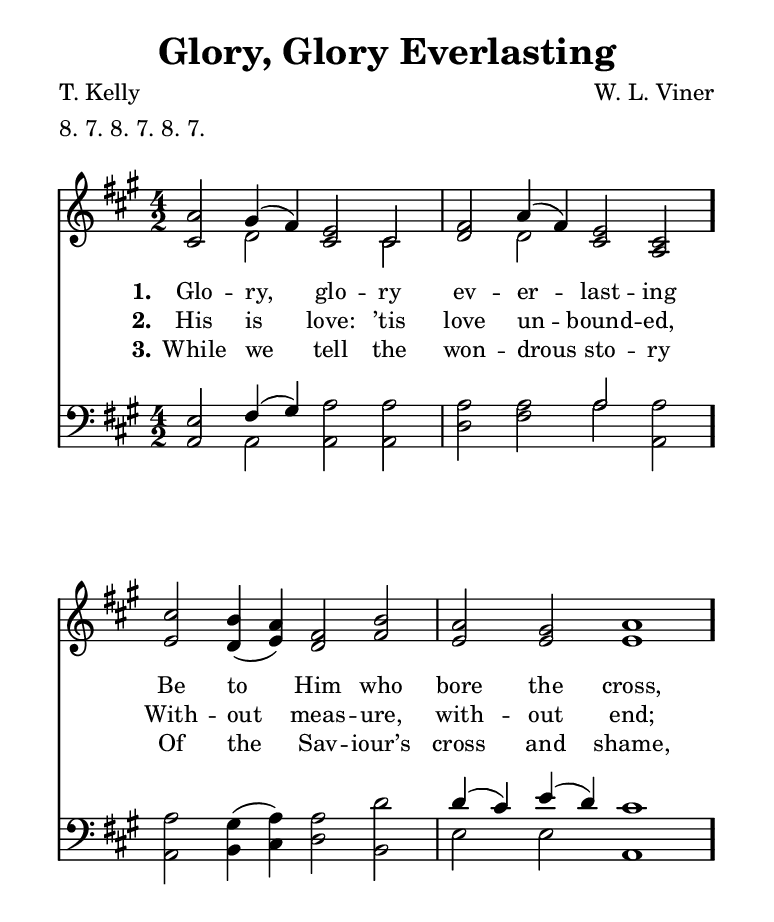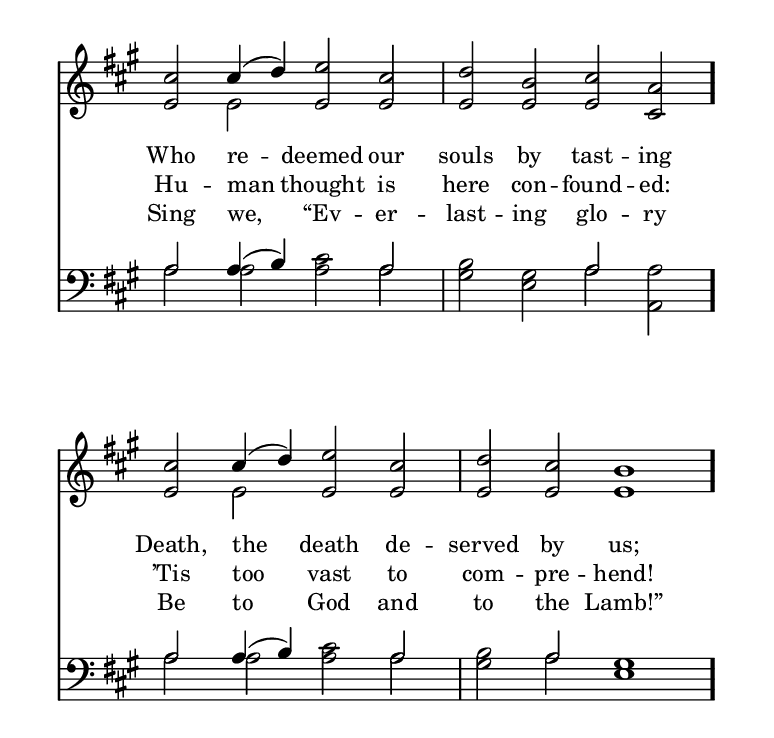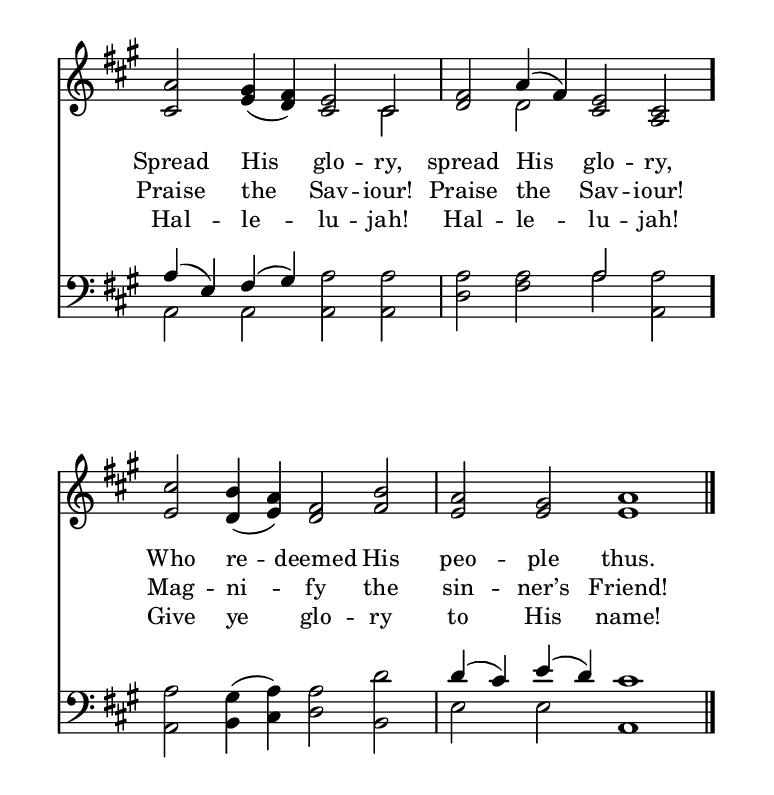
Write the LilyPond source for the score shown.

\include "common/global.ily"
\paper {
  \include "common/paper.ily"
  ragged-bottom = ##t
  system-system-spacing.padding = 11
}

\header{
  hymnnumber = "291"
  title = "Glory, Glory Everlasting"
  tunename = "Melbourne"
  meter = "8. 7. 8. 7. 8. 7." % original has 8. 7. 8. 7. 4. 7
  poet = "T. Kelly"
  composer = "W. L. Viner"
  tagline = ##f
}

global = {
  \include "common/overrides.ily"
  \override Staff.TimeSignature.style = #'numbered
  \time 4/2
  \override Score.MetronomeMark.transparent = ##t % hide all fermata changes too
  \tempo 4=140
  \key a \major
  \autoBeamOff
}

notesSoprano = {
\global
\relative c'' {

  a2 gis4( fis) e2 cis | fis a4( fis) e2 cis |
  cis'2 b4( a) fis2 b | a gis a1 |
  cis2 cis4( d) e2 cis | d b cis a |
  cis2 cis4( d) e2 cis | d cis b1 |
  a2 gis4( fis) e2 cis | fis a4( fis) e2 cis |
  cis'2 b4( a) fis2 b | a gis a1 |

  \bar "|."

}
}

notesAlto = {
\global
\relative e' {

  cis2 d cis cis | d d cis a |
  e' d4( e) d2 fis | e e e1 |
  e2 e e e | e e e cis |
  e2 e e e | e e e1 |
  cis2 e4( d) cis2 cis | d d cis a |
  e' d4( e) d2 fis | e e e1 |

}
}

notesTenor = {
\global
\relative a {

  e2 fis4( gis) a2 a | a a a a |
  a2 gis4( a) a2 d | d4( cis) e( d) cis1 |
  a2 a4( b) cis2 a | b gis a a |
  a2 a4( b) cis2 a | b a gis1 |
  a4( e) fis4( gis) a2 a | a a a a |
  a2 gis4( a) a2 d | d4( cis) e( d) cis1 |

}
}

notesBass = {
\global
\relative f, {

  a2 a a a | d fis a a, |
  a2 b4( cis) d2 b | e2 e a,1 |
  a'2 a a a | gis e a a, |
  a'2 a a a | gis a e1 |
  a,2 a a a | d fis a a, |
  a2 b4( cis) d2 b | e2 e a,1 |

}
}

wordsA = \lyricmode {
\set stanza = "1."

Glo -- ry, glo -- ry ev -- er -- last -- ing \bar "."
Be to Him who bore the cross, \bar "."
Who re -- deemed our souls by tast -- ing \bar "."
Death, the death de -- served by us; \bar "."
Spread His glo -- ry, spread His glo -- ry, \bar "."
Who re -- deemed His peo -- ple thus. \bar "."

}

wordsB = \lyricmode {
\set stanza = "2."

His is love: ’tis love un -- bound -- ed,
With -- out meas -- ure, with -- out end;
Hu -- man thought is here con -- found -- ed:
’Tis too vast to com -- pre -- hend!
Praise the Sav -- iour! Praise the Sav -- iour!
Mag -- ni -- fy the sin -- ner’s Friend!

}

wordsC = \lyricmode {
\set stanza = "3."

While we tell the won -- drous sto -- ry
Of the Sav -- iour’s cross and shame,
Sing we, “Ev -- er -- last -- ing glo -- ry
Be to God and to the Lamb!”
Hal -- le -- lu -- jah! Hal -- le -- lu -- jah!
Give ye glo -- ry to His name!

}

\score {
  \context ChoirStaff <<
    \context Staff = upper <<
      \set Staff.autoBeaming = ##f
      \set ChoirStaff.systemStartDelimiter = #'SystemStartBar
      \set ChoirStaff.printPartCombineTexts = ##f
      \partcombine #'(2 . 11) \notesSoprano \notesAlto
      \context NullVoice = sopranos { \voiceOne << \notesSoprano >> }
      \context Lyrics = one   \lyricsto sopranos \wordsA
      \context Lyrics = two   \lyricsto sopranos \wordsB
      \context Lyrics = three \lyricsto sopranos \wordsC
    >>
    \context Staff = men <<
      \set Staff.autoBeaming = ##f
      \clef bass
      \set ChoirStaff.printPartCombineTexts = ##f
      \partcombine #'(2 . 11) \notesTenor \notesBass
    >>
  >>
  \layout {
    \include "common/layout.ily"
  }
  #(cond ((ly:get-option 'eog-midi-permitted) #{ \midi{
    \include "common/midi.ily"
  } #}))
}

\version "2.19.49"  % necessary for upgrading to future LilyPond versions.

% vi:set et ts=2 sw=2 ai nocindent syntax=lilypond:
